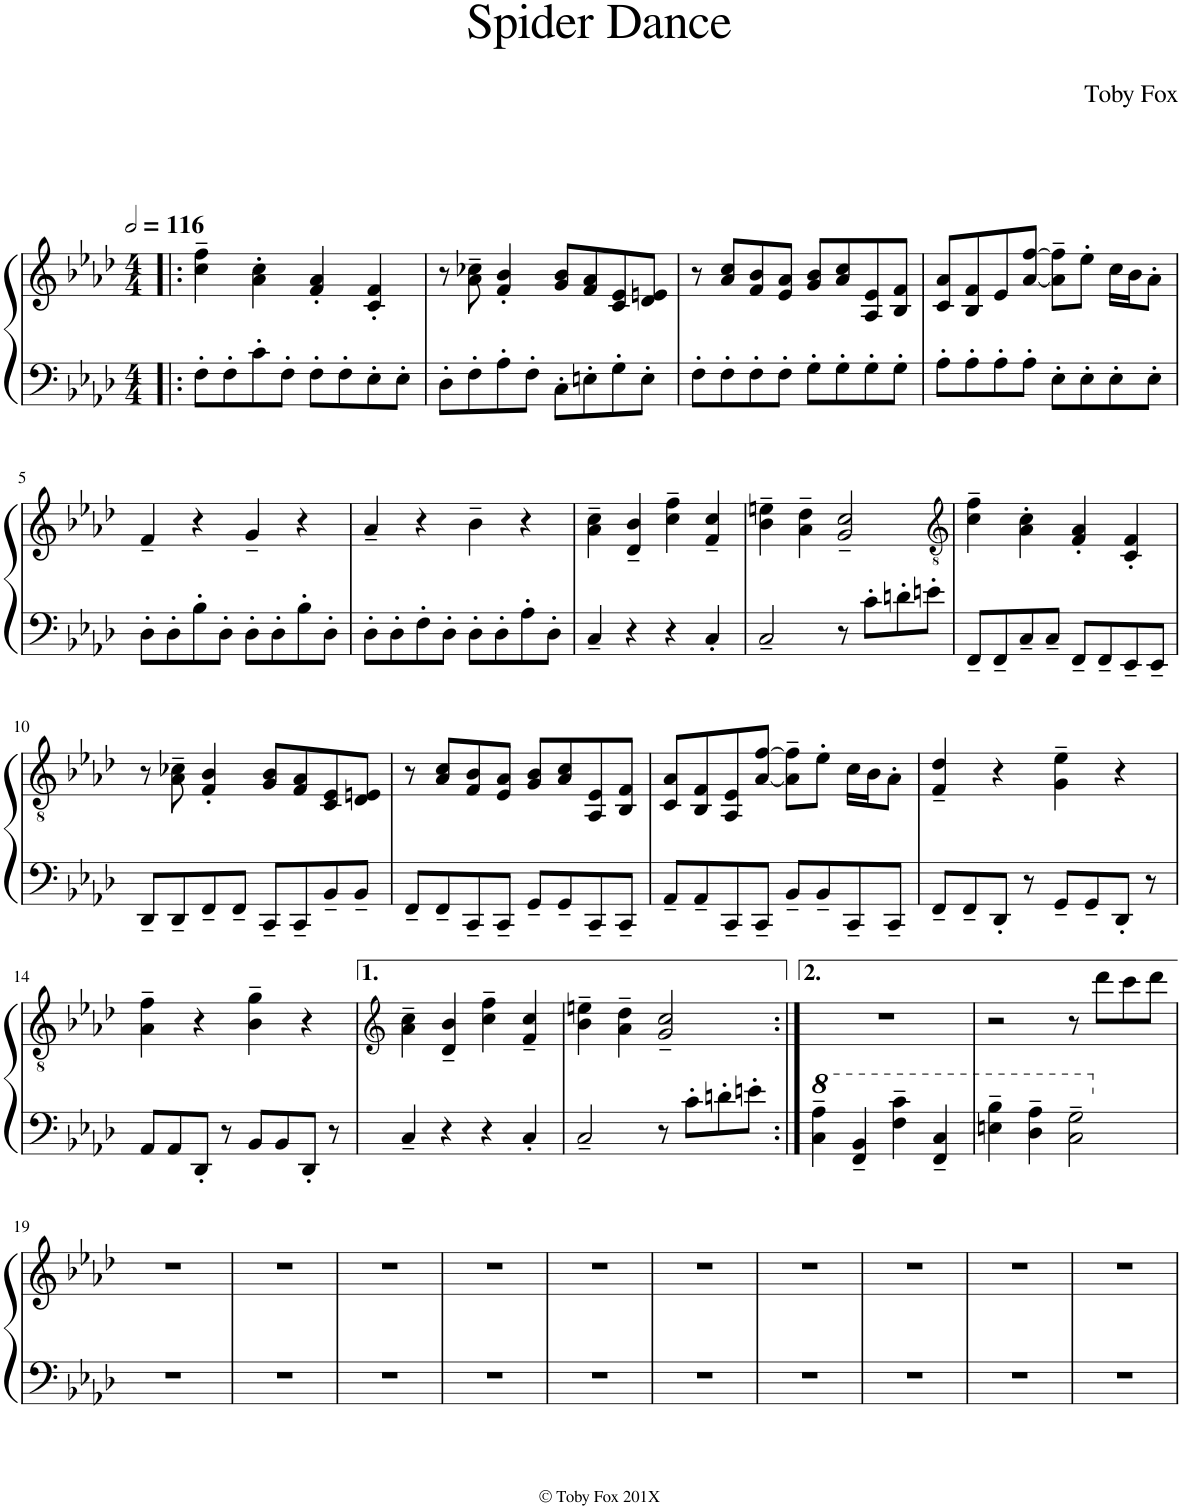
**kern	**kern
*part1	*part1
*staff2	*staff1
*I"Piano	*
*I'Pno.	*
*clefF4	*clefG2
*k[b-e-a-d-]	*k[b-e-a-d-]
*M4/4	*M4/4
*MM232	*MM232
=1!|:	=1!|:
8F'\L	4cc\~ 4ff\~
8F'\	.
8c'\	4a-\' 4cc\'
8F'\J	.
8F'\L	4f/' 4a-/'
8F'\	.
8E-'\	4c/' 4f/'
8E-'\J	.
=2	=2
8D-'\L	8r
8F'\	8a-\~ 8cc-X\~
8A-'\	4f/' 4b-/'
8F'\J	.
8C'\L	8g/ 8b-/L
8En'\	8f/ 8a-/
8G'\	8c/ 8e-/
8E'\J	8d-/ 8en/J
=3	=3
8F'\L	8r
8F'\	8a-/ 8cc/L
8F'\	8f/ 8b-/
8F'\J	8e-/ 8a-/J
8G'\L	8g/ 8b-/L
8G'\	8a-/ 8cc/
8G'\	8A-/ 8e-/
8G'\J	8B-/ 8f/J
=4	=4
8A-'\L	8c/ 8a-/L
8A-'\	8B-/ 8f/
8A-'\	8e-/
8A-'\J	[8a-/ [8ff/J
8E-'\L	8a-\]~ 8ff\]~L
8E-'\	8ee-'\J
8E-'\	16cc\LL
.	16b-\J
8E-'\J	8a-'\J
!!LO:LB:g=z
=5	=5
8D-'\L	4f~/
8D-'\	.
8B-'\	4r
8D-'\J	.
8D-'\L	4g~/
8D-'\	.
8B-'\	4r
8D-'\J	.
=6	=6
8D-'\L	4a-~/
8D-'\	.
8F'\	4r
8D-'\J	.
8D-'\L	4b-~\
8D-'\	.
8A-'\	4r
8D-'\J	.
=7	=7
4C~/	4a-\~ 4cc\~
4r	4d-/~ 4b-/~
4r	4cc\~ 4ff\~
4C'/	4f/~ 4cc/~
=8	=8
2C~/	4b-\~ 4een\~
.	4a-\~ 4dd-\~
8r	2g/~ 2cc/~
8c'\L	.
8dn'\	.
8en'\J	.
=9	=9
*	*clefGv2
8FF~/L	4c\~ 4f\~
8FF~/	.
8C~/	4A-\' 4c\'
8C~/J	.
8FF~/L	4F/' 4A-/'
8FF~/	.
8EE-~/	4C/' 4F/'
8EE-~/J	.
!!LO:LB:g=z
=10	=10
8DD-~/L	8r
8DD-~/	8A-\~ 8c-X\~
8FF~/	4F/' 4B-/'
8FF~/J	.
8CC~/L	8G/ 8B-/L
8CC~/	8F/ 8A-/
8BB-~/	8C/ 8E-/
8BB-~/J	8D-/ 8En/J
=11	=11
8FF~/L	8r
8FF~/	8A-/ 8c/L
8CC~/	8F/ 8B-/
8CC~/J	8E-/ 8A-/J
8GG~/L	8G/ 8B-/L
8GG~/	8A-/ 8c/
8CC~/	8AA-/ 8E-/
8CC~/J	8BB-/ 8F/J
=12	=12
8AA-~/L	8C/ 8A-/L
8AA-~/	8BB-/ 8F/
8CC~/	8AA-/ 8E-/
8CC~/J	[8A-/ [8f/J
8BB-~/L	8A-\]~ 8f\]~L
8BB-~/	8e-'\J
8CC~/	16c\LL
.	16B-\J
8CC~/J	8A-'\J
=13	=13
8FF~/L	4F/~ 4d-/~
8FF~/	.
8DD-'/J	4r
8r	.
8GG~/L	4G\~ 4e-\~
8GG~/	.
8DD-'/J	4r
8r	.
!!LO:LB:g=z
=14	=14
8AA-/L	4A-\~ 4f\~
8AA-/	.
8DD-'/J	4r
8r	.
8BB-/L	4B-\~ 4g\~
8BB-/	.
8DD-'/J	4r
8r	.
=15	=15
*	*clefG2
4C~/	4a-\~ 4cc\~
4r	4d-/~ 4b-/~
4r	4cc\~ 4ff\~
4C'/	4f/~ 4cc/~
=16	=16
2C~/	4b-\~ 4een\~
.	4a-\~ 4dd-\~
8r	2g/~ 2cc/~
8c'\L	.
8dn'\	.
8en'\J	.
=17:|!	=17:|!
*8va	*
4c\~ 4a-\~	1r
4F/~ 4B-/~	.
4f\~ 4cc\~	.
4F/~ 4c/~	.
=18	=18
4en\~ 4b-\~	2r
4d-\~ 4a-\~	.
2c\~ 2g\~	8r
.	8ddd-\L
.	8ccc\
.	8ddd-\J
!!LO:LB:g=z
=19	=19
*X8va	*
1r	1r
=20	=20
1r	1r
=21	=21
1r	1r
=22	=22
1r	1r
=23	=23
1r	1r
=24	=24
1r	1r
=25	=25
1r	1r
=26	=26
1r	1r
=27	=27
1r	1r
=28	=28
1r	1r
=	=
*-	*-
